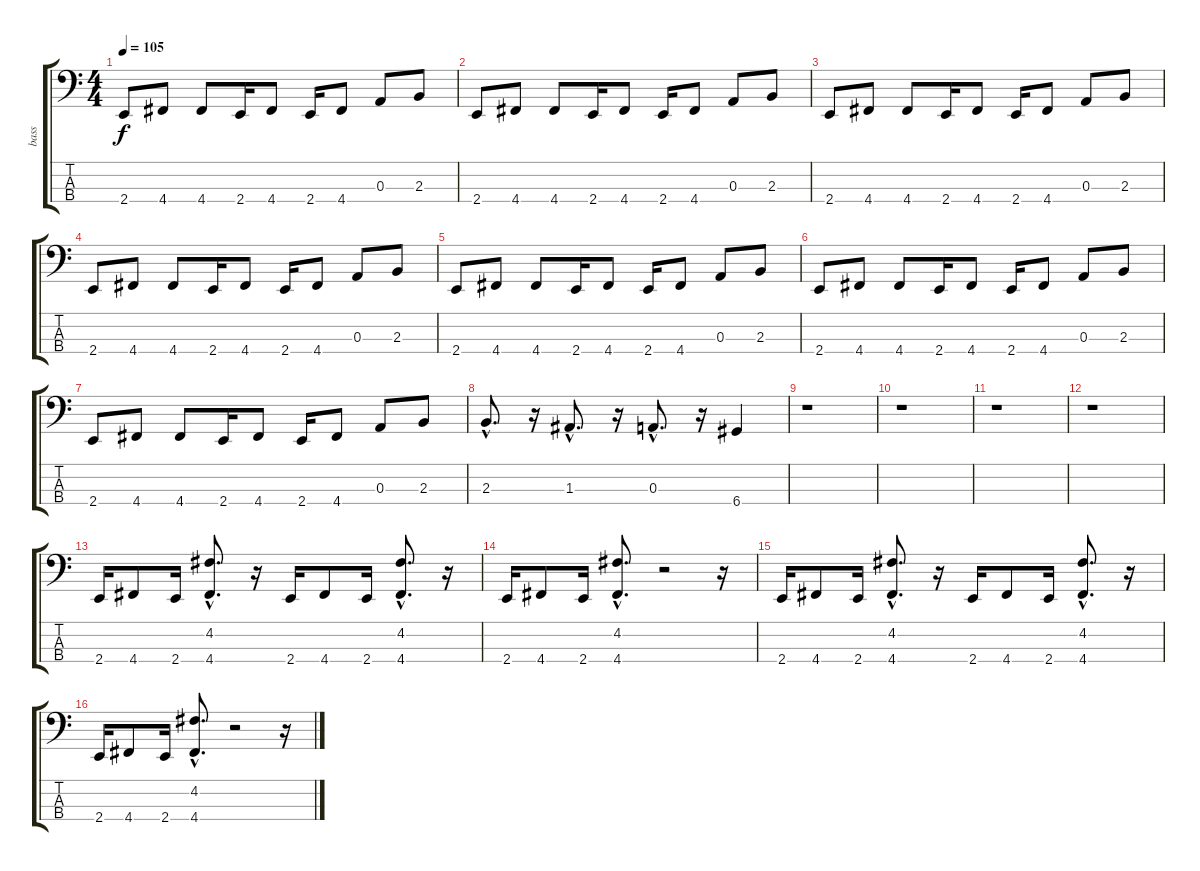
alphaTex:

\track ("bass" "bass") {instrument slapbass2}
\staff {score tabs}
\tuning (G2 D2 A1 D1) {hide}
\ts (4 4)
\tempo 105
\clef f4
\ks c
2.4.8{dy f} 4.4.8 4.4.8 2.4.16 4.4.8 2.4.16 4.4.8 0.3.8 2.3.8 |
2.4.8 4.4.8 4.4.8 2.4.16 4.4.8 2.4.16 4.4.8 0.3.8 2.3.8 |
2.4.8 4.4.8 4.4.8 2.4.16 4.4.8 2.4.16 4.4.8 0.3.8 2.3.8 |
2.4.8 4.4.8 4.4.8 2.4.16 4.4.8 2.4.16 4.4.8 0.3.8 2.3.8 |
2.4.8 4.4.8 4.4.8 2.4.16 4.4.8 2.4.16 4.4.8 0.3.8 2.3.8 |
2.4.8 4.4.8 4.4.8 2.4.16 4.4.8 2.4.16 4.4.8 0.3.8 2.3.8 |
2.4.8 4.4.8 4.4.8 2.4.16 4.4.8 2.4.16 4.4.8 0.3.8 2.3.8 |
2.3{hac}.8{d} r.16 1.3{hac}.8{d} r.16 0.3{hac}.8{d} r.16 6.4.4 |
r.1 |
r.1 |
r.1 |
r.1 |
2.4.16 4.4.8 2.4.16 (4.2{hac} 4.4{hac}).8{d} r.16 2.4.16 4.4.8 2.4.16 (4.2{hac} 4.4{hac}).8{d} r.16 |
2.4.16 4.4.8 2.4.16 (4.2{hac} 4.4{hac}).8{d} r.2 r.16 |
2.4.16 4.4.8 2.4.16 (4.2{hac} 4.4{hac}).8{d} r.16 2.4.16 4.4.8 2.4.16 (4.2{hac} 4.4{hac}).8{d} r.16 |
2.4.16 4.4.8 2.4.16 (4.2{hac} 4.4{hac}).8{d} r.2 r.16
